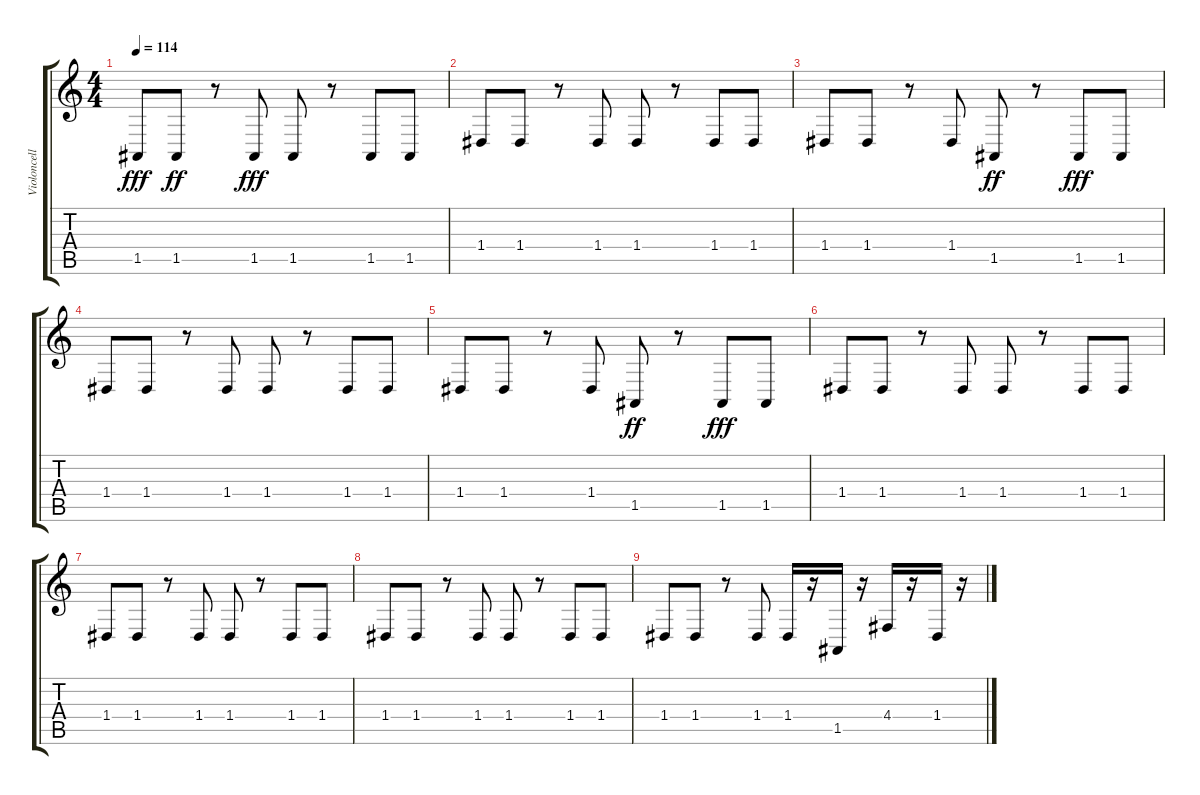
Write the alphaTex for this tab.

\track ("Violoncello" "Violoncell") {instrument stringensemble1}
\staff {score tabs}
\tuning (E4 B3 G3 D3 A2 E2) {hide}
\ts (4 4)
\tempo 114
\clef g2
\ks c
1.5.8{dy fff} 1.5.8{dy ff} r.8 1.5.8{dy fff} 1.5.8 r.8 1.5.8 1.5.8 |
1.4.8 1.4.8 r.8 1.4.8 1.4.8 r.8 1.4.8 1.4.8 |
1.4.8 1.4.8 r.8 1.4.8 1.5.8{dy ff} r.8 1.5.8{dy fff} 1.5.8 |
1.4.8 1.4.8 r.8 1.4.8 1.4.8 r.8 1.4.8 1.4.8 |
1.4.8 1.4.8 r.8 1.4.8 1.5.8{dy ff} r.8 1.5.8{dy fff} 1.5.8 |
1.4.8 1.4.8 r.8 1.4.8 1.4.8 r.8 1.4.8 1.4.8 |
1.4.8 1.4.8 r.8 1.4.8 1.4.8 r.8 1.4.8 1.4.8 |
1.4.8 1.4.8 r.8 1.4.8 1.4.8 r.8 1.4.8 1.4.8 |
1.4.8 1.4.8 r.8 1.4.8 1.4.16 r.16 1.5.16 r.16 4.4.16 r.16 1.4.16 r.16
